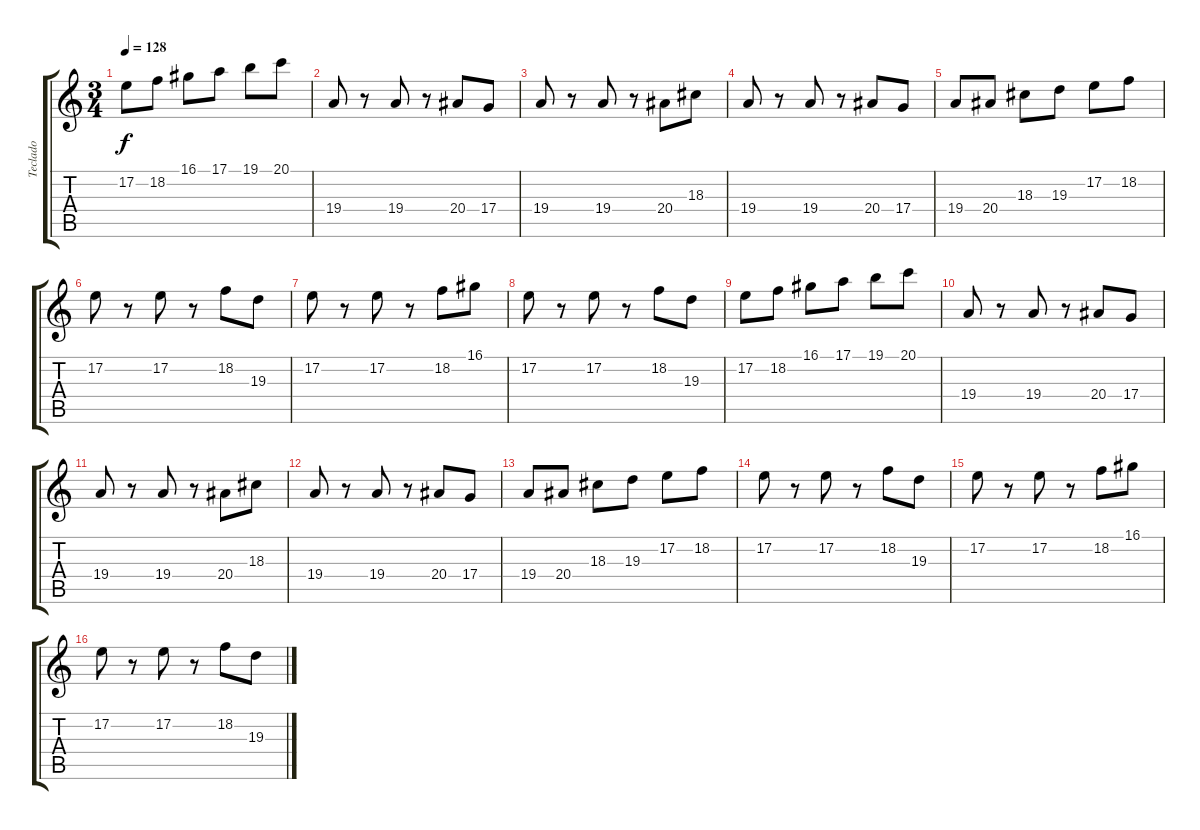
\track ("Teclado" "Teclado") {instrument synthstrings1}
\staff {score tabs}
\tuning (E4 B3 G3 D3 A2 E2) {hide}
\ts (3 4)
\tempo 128
\clef g2
\ks c
17.2.8{dy f} 18.2.8 16.1.8 17.1.8 19.1.8 20.1.8 |
19.4.8 r.8 19.4.8 r.8 20.4.8 17.4.8 |
19.4.8 r.8 19.4.8 r.8 20.4.8 18.3.8 |
19.4.8 r.8 19.4.8 r.8 20.4.8 17.4.8 |
19.4.8 20.4.8 18.3.8 19.3.8 17.2.8 18.2.8 |
17.2.8 r.8 17.2.8 r.8 18.2.8 19.3.8 |
17.2.8 r.8 17.2.8 r.8 18.2.8 16.1.8 |
17.2.8 r.8 17.2.8 r.8 18.2.8 19.3.8 |
17.2.8 18.2.8 16.1.8 17.1.8 19.1.8 20.1.8 |
19.4.8 r.8 19.4.8 r.8 20.4.8 17.4.8 |
19.4.8 r.8 19.4.8 r.8 20.4.8 18.3.8 |
19.4.8 r.8 19.4.8 r.8 20.4.8 17.4.8 |
19.4.8 20.4.8 18.3.8 19.3.8 17.2.8 18.2.8 |
17.2.8 r.8 17.2.8 r.8 18.2.8 19.3.8 |
17.2.8 r.8 17.2.8 r.8 18.2.8 16.1.8 |
17.2.8 r.8 17.2.8 r.8 18.2.8 19.3.8
